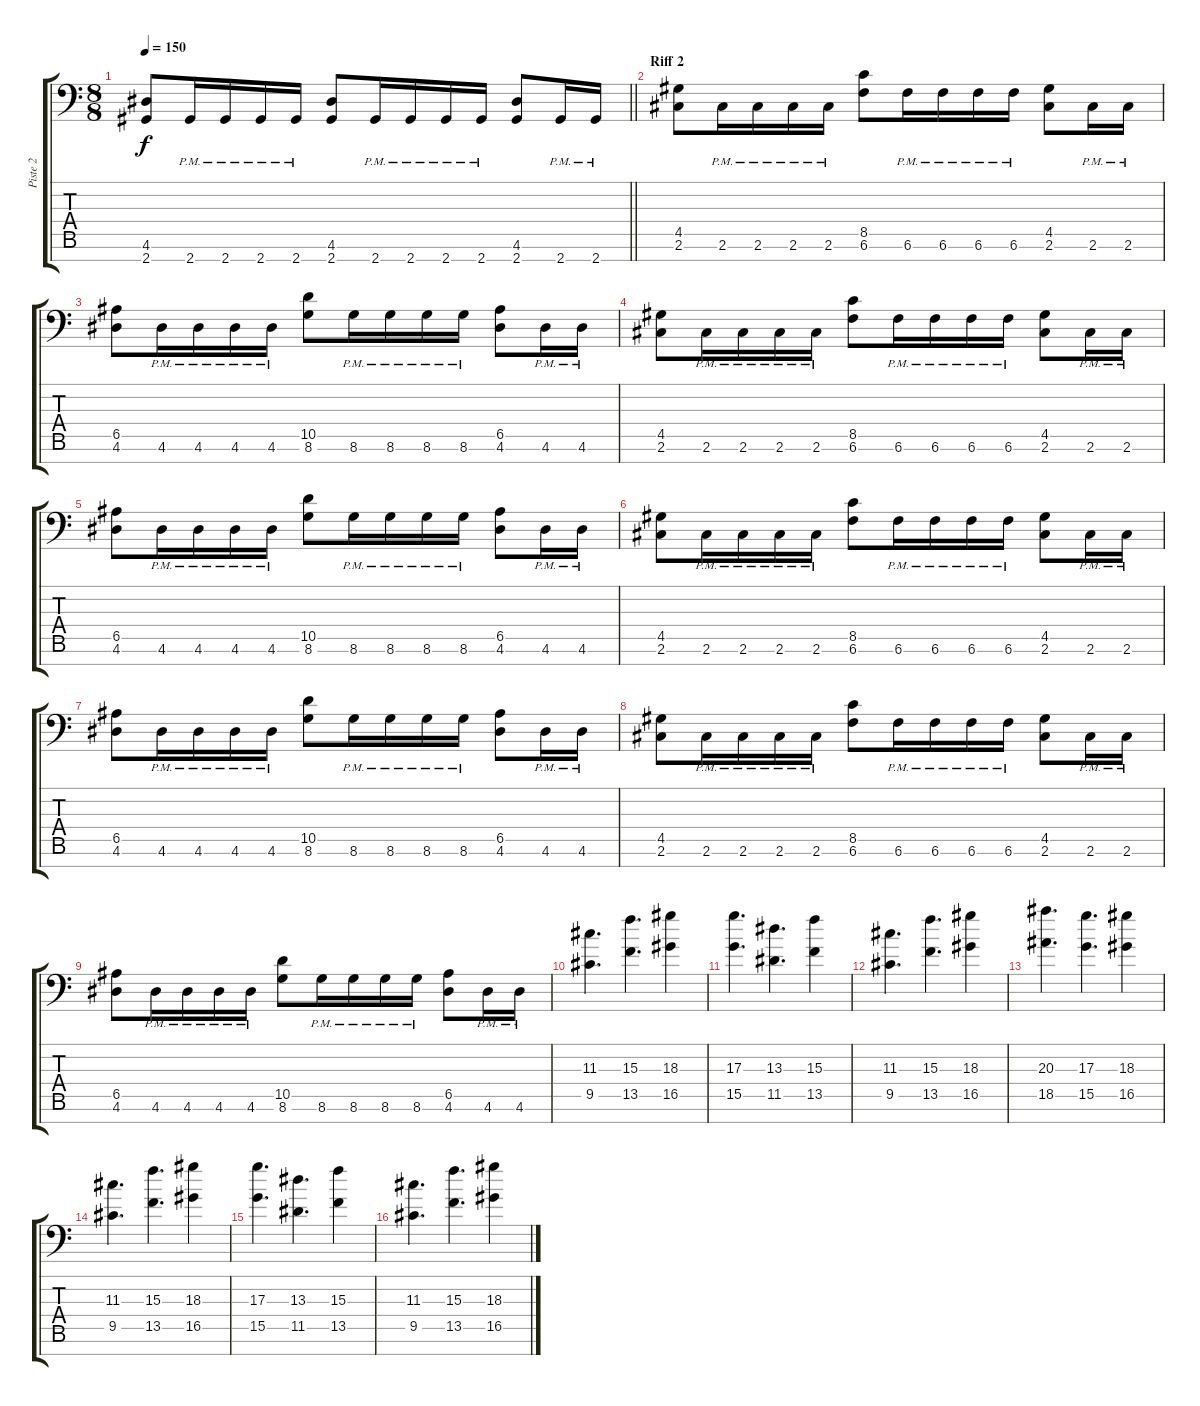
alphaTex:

\track ("Piste 2" "Piste 2") {instrument distortionguitar}
\staff {score tabs}
\tuning (B3 Gb3 D3 A2 E2 B1 Gb1) {hide}
\ts (8 8)
\tempo 150
\clef f4
\barLineRight lightlight
\ks c
(4.6 2.7).8{dy f} 2.7{pm}.16 2.7{pm}.16 2.7{pm}.16 2.7{pm}.16 (4.6 2.7).8 2.7{pm}.16 2.7{pm}.16 2.7{pm}.16 2.7{pm}.16 (4.6 2.7).8 2.7{pm}.16 2.7{pm}.16 |
\section ("" "Riff 2")
(4.5 2.6).8 2.6{pm}.16 2.6{pm}.16 2.6{pm}.16 2.6{pm}.16 (8.5 6.6).8 6.6{pm}.16 6.6{pm}.16 6.6{pm}.16 6.6{pm}.16 (4.5 2.6).8 2.6{pm}.16 2.6{pm}.16 |
(6.5 4.6).8 4.6{pm}.16 4.6{pm}.16 4.6{pm}.16 4.6{pm}.16 (10.5 8.6).8 8.6{pm}.16 8.6{pm}.16 8.6{pm}.16 8.6{pm}.16 (6.5 4.6).8 4.6{pm}.16 4.6{pm}.16 |
(4.5 2.6).8 2.6{pm}.16 2.6{pm}.16 2.6{pm}.16 2.6{pm}.16 (8.5 6.6).8 6.6{pm}.16 6.6{pm}.16 6.6{pm}.16 6.6{pm}.16 (4.5 2.6).8 2.6{pm}.16 2.6{pm}.16 |
(6.5 4.6).8 4.6{pm}.16 4.6{pm}.16 4.6{pm}.16 4.6{pm}.16 (10.5 8.6).8 8.6{pm}.16 8.6{pm}.16 8.6{pm}.16 8.6{pm}.16 (6.5 4.6).8 4.6{pm}.16 4.6{pm}.16 |
(4.5 2.6).8 2.6{pm}.16 2.6{pm}.16 2.6{pm}.16 2.6{pm}.16 (8.5 6.6).8 6.6{pm}.16 6.6{pm}.16 6.6{pm}.16 6.6{pm}.16 (4.5 2.6).8 2.6{pm}.16 2.6{pm}.16 |
(6.5 4.6).8 4.6{pm}.16 4.6{pm}.16 4.6{pm}.16 4.6{pm}.16 (10.5 8.6).8 8.6{pm}.16 8.6{pm}.16 8.6{pm}.16 8.6{pm}.16 (6.5 4.6).8 4.6{pm}.16 4.6{pm}.16 |
(4.5 2.6).8 2.6{pm}.16 2.6{pm}.16 2.6{pm}.16 2.6{pm}.16 (8.5 6.6).8 6.6{pm}.16 6.6{pm}.16 6.6{pm}.16 6.6{pm}.16 (4.5 2.6).8 2.6{pm}.16 2.6{pm}.16 |
(6.5 4.6).8 4.6{pm}.16 4.6{pm}.16 4.6{pm}.16 4.6{pm}.16 (10.5 8.6).8 8.6{pm}.16 8.6{pm}.16 8.6{pm}.16 8.6{pm}.16 (6.5 4.6).8 4.6{pm}.16 4.6{pm}.16 |
(11.3 9.5).4{d} (15.3 13.5).4{d} (18.3 16.5).4 |
(17.3 15.5).4{d} (13.3 11.5).4{d} (15.3 13.5).4 |
(11.3 9.5).4{d} (15.3 13.5).4{d} (18.3 16.5).4 |
(20.3 18.5).4{d} (17.3 15.5).4{d} (18.3 16.5).4 |
(11.3 9.5).4{d} (15.3 13.5).4{d} (18.3 16.5).4 |
(17.3 15.5).4{d} (13.3 11.5).4{d} (15.3 13.5).4 |
(11.3 9.5).4{d} (15.3 13.5).4{d} (18.3 16.5).4
